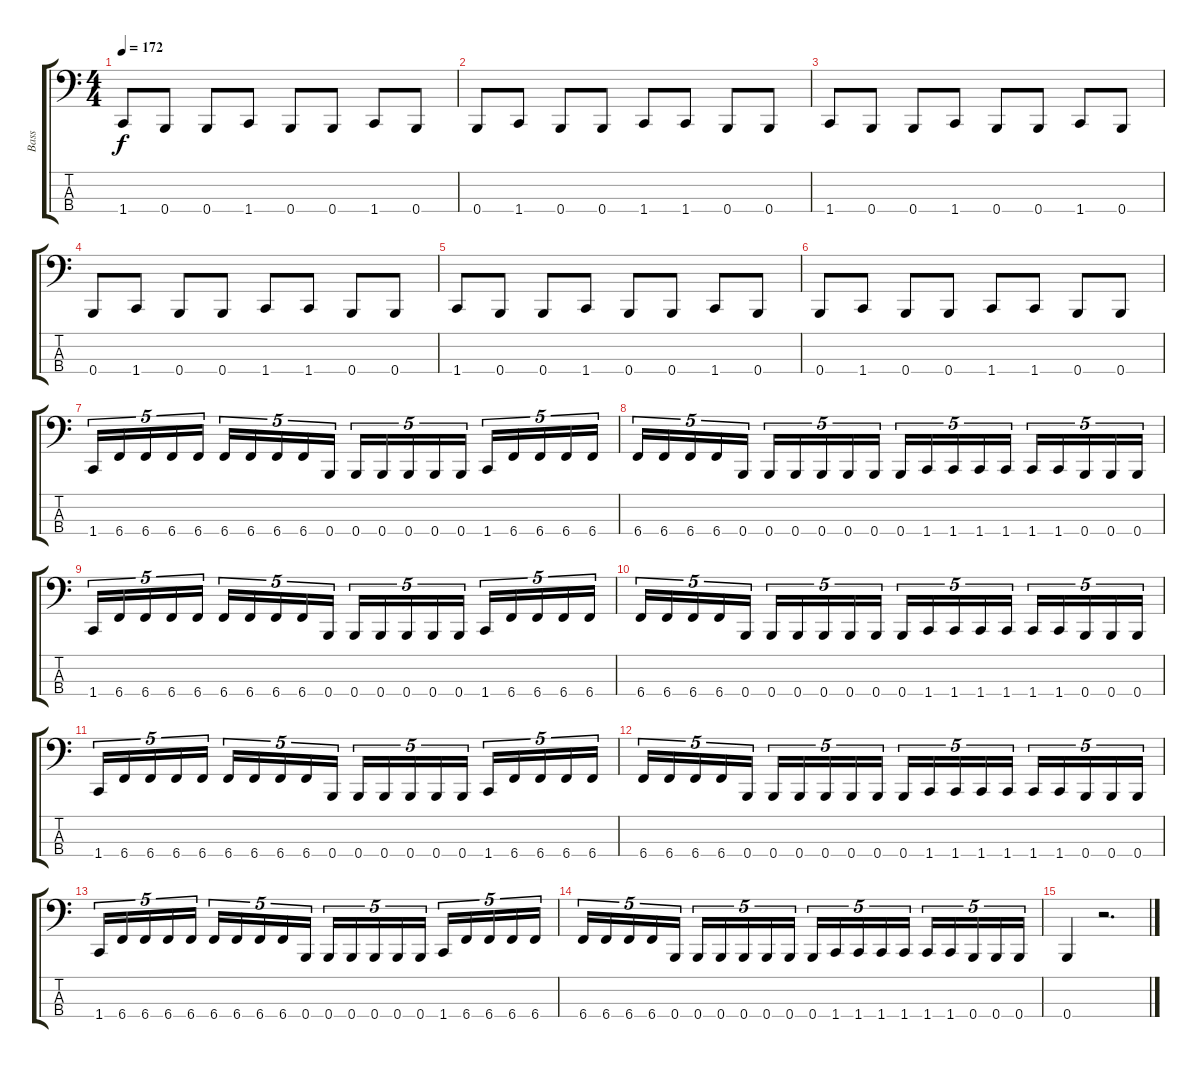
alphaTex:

\track ("Bass" "Bass") {instrument electricbasspick}
\staff {score tabs}
\tuning (E2 B1 Gb1 B0) {hide}
\ts (4 4)
\tempo 172
\clef f4
\ks c
1.4.8{dy f} 0.4.8 0.4.8 1.4.8 0.4.8 0.4.8 1.4.8 0.4.8 |
0.4.8 1.4.8 0.4.8 0.4.8 1.4.8 1.4.8 0.4.8 0.4.8 |
1.4.8 0.4.8 0.4.8 1.4.8 0.4.8 0.4.8 1.4.8 0.4.8 |
0.4.8 1.4.8 0.4.8 0.4.8 1.4.8 1.4.8 0.4.8 0.4.8 |
1.4.8 0.4.8 0.4.8 1.4.8 0.4.8 0.4.8 1.4.8 0.4.8 |
0.4.8 1.4.8 0.4.8 0.4.8 1.4.8 1.4.8 0.4.8 0.4.8 |
1.4.16{tu (5 4)} 6.4.16{tu (5 4)} 6.4.16{tu (5 4)} 6.4.16{tu (5 4)} 6.4.16{tu (5 4)} 6.4.16{tu (5 4)} 6.4.16{tu (5 4)} 6.4.16{tu (5 4)} 6.4.16{tu (5 4)} 0.4.16{tu (5 4)} 0.4.16{tu (5 4)} 0.4.16{tu (5 4)} 0.4.16{tu (5 4)} 0.4.16{tu (5 4)} 0.4.16{tu (5 4)} 1.4.16{tu (5 4)} 6.4.16{tu (5 4)} 6.4.16{tu (5 4)} 6.4.16{tu (5 4)} 6.4.16{tu (5 4)} |
6.4.16{tu (5 4)} 6.4.16{tu (5 4)} 6.4.16{tu (5 4)} 6.4.16{tu (5 4)} 0.4.16{tu (5 4)} 0.4.16{tu (5 4)} 0.4.16{tu (5 4)} 0.4.16{tu (5 4)} 0.4.16{tu (5 4)} 0.4.16{tu (5 4)} 0.4.16{tu (5 4)} 1.4.16{tu (5 4)} 1.4.16{tu (5 4)} 1.4.16{tu (5 4)} 1.4.16{tu (5 4)} 1.4.16{tu (5 4)} 1.4.16{tu (5 4)} 0.4.16{tu (5 4)} 0.4.16{tu (5 4)} 0.4.16{tu (5 4)} |
1.4.16{tu (5 4)} 6.4.16{tu (5 4)} 6.4.16{tu (5 4)} 6.4.16{tu (5 4)} 6.4.16{tu (5 4)} 6.4.16{tu (5 4)} 6.4.16{tu (5 4)} 6.4.16{tu (5 4)} 6.4.16{tu (5 4)} 0.4.16{tu (5 4)} 0.4.16{tu (5 4)} 0.4.16{tu (5 4)} 0.4.16{tu (5 4)} 0.4.16{tu (5 4)} 0.4.16{tu (5 4)} 1.4.16{tu (5 4)} 6.4.16{tu (5 4)} 6.4.16{tu (5 4)} 6.4.16{tu (5 4)} 6.4.16{tu (5 4)} |
6.4.16{tu (5 4)} 6.4.16{tu (5 4)} 6.4.16{tu (5 4)} 6.4.16{tu (5 4)} 0.4.16{tu (5 4)} 0.4.16{tu (5 4)} 0.4.16{tu (5 4)} 0.4.16{tu (5 4)} 0.4.16{tu (5 4)} 0.4.16{tu (5 4)} 0.4.16{tu (5 4)} 1.4.16{tu (5 4)} 1.4.16{tu (5 4)} 1.4.16{tu (5 4)} 1.4.16{tu (5 4)} 1.4.16{tu (5 4)} 1.4.16{tu (5 4)} 0.4.16{tu (5 4)} 0.4.16{tu (5 4)} 0.4.16{tu (5 4)} |
1.4.16{tu (5 4)} 6.4.16{tu (5 4)} 6.4.16{tu (5 4)} 6.4.16{tu (5 4)} 6.4.16{tu (5 4)} 6.4.16{tu (5 4)} 6.4.16{tu (5 4)} 6.4.16{tu (5 4)} 6.4.16{tu (5 4)} 0.4.16{tu (5 4)} 0.4.16{tu (5 4)} 0.4.16{tu (5 4)} 0.4.16{tu (5 4)} 0.4.16{tu (5 4)} 0.4.16{tu (5 4)} 1.4.16{tu (5 4)} 6.4.16{tu (5 4)} 6.4.16{tu (5 4)} 6.4.16{tu (5 4)} 6.4.16{tu (5 4)} |
6.4.16{tu (5 4)} 6.4.16{tu (5 4)} 6.4.16{tu (5 4)} 6.4.16{tu (5 4)} 0.4.16{tu (5 4)} 0.4.16{tu (5 4)} 0.4.16{tu (5 4)} 0.4.16{tu (5 4)} 0.4.16{tu (5 4)} 0.4.16{tu (5 4)} 0.4.16{tu (5 4)} 1.4.16{tu (5 4)} 1.4.16{tu (5 4)} 1.4.16{tu (5 4)} 1.4.16{tu (5 4)} 1.4.16{tu (5 4)} 1.4.16{tu (5 4)} 0.4.16{tu (5 4)} 0.4.16{tu (5 4)} 0.4.16{tu (5 4)} |
1.4.16{tu (5 4)} 6.4.16{tu (5 4)} 6.4.16{tu (5 4)} 6.4.16{tu (5 4)} 6.4.16{tu (5 4)} 6.4.16{tu (5 4)} 6.4.16{tu (5 4)} 6.4.16{tu (5 4)} 6.4.16{tu (5 4)} 0.4.16{tu (5 4)} 0.4.16{tu (5 4)} 0.4.16{tu (5 4)} 0.4.16{tu (5 4)} 0.4.16{tu (5 4)} 0.4.16{tu (5 4)} 1.4.16{tu (5 4)} 6.4.16{tu (5 4)} 6.4.16{tu (5 4)} 6.4.16{tu (5 4)} 6.4.16{tu (5 4)} |
6.4.16{tu (5 4)} 6.4.16{tu (5 4)} 6.4.16{tu (5 4)} 6.4.16{tu (5 4)} 0.4.16{tu (5 4)} 0.4.16{tu (5 4)} 0.4.16{tu (5 4)} 0.4.16{tu (5 4)} 0.4.16{tu (5 4)} 0.4.16{tu (5 4)} 0.4.16{tu (5 4)} 1.4.16{tu (5 4)} 1.4.16{tu (5 4)} 1.4.16{tu (5 4)} 1.4.16{tu (5 4)} 1.4.16{tu (5 4)} 1.4.16{tu (5 4)} 0.4.16{tu (5 4)} 0.4.16{tu (5 4)} 0.4.16{tu (5 4)} |
0.4.4 r.2{d}
